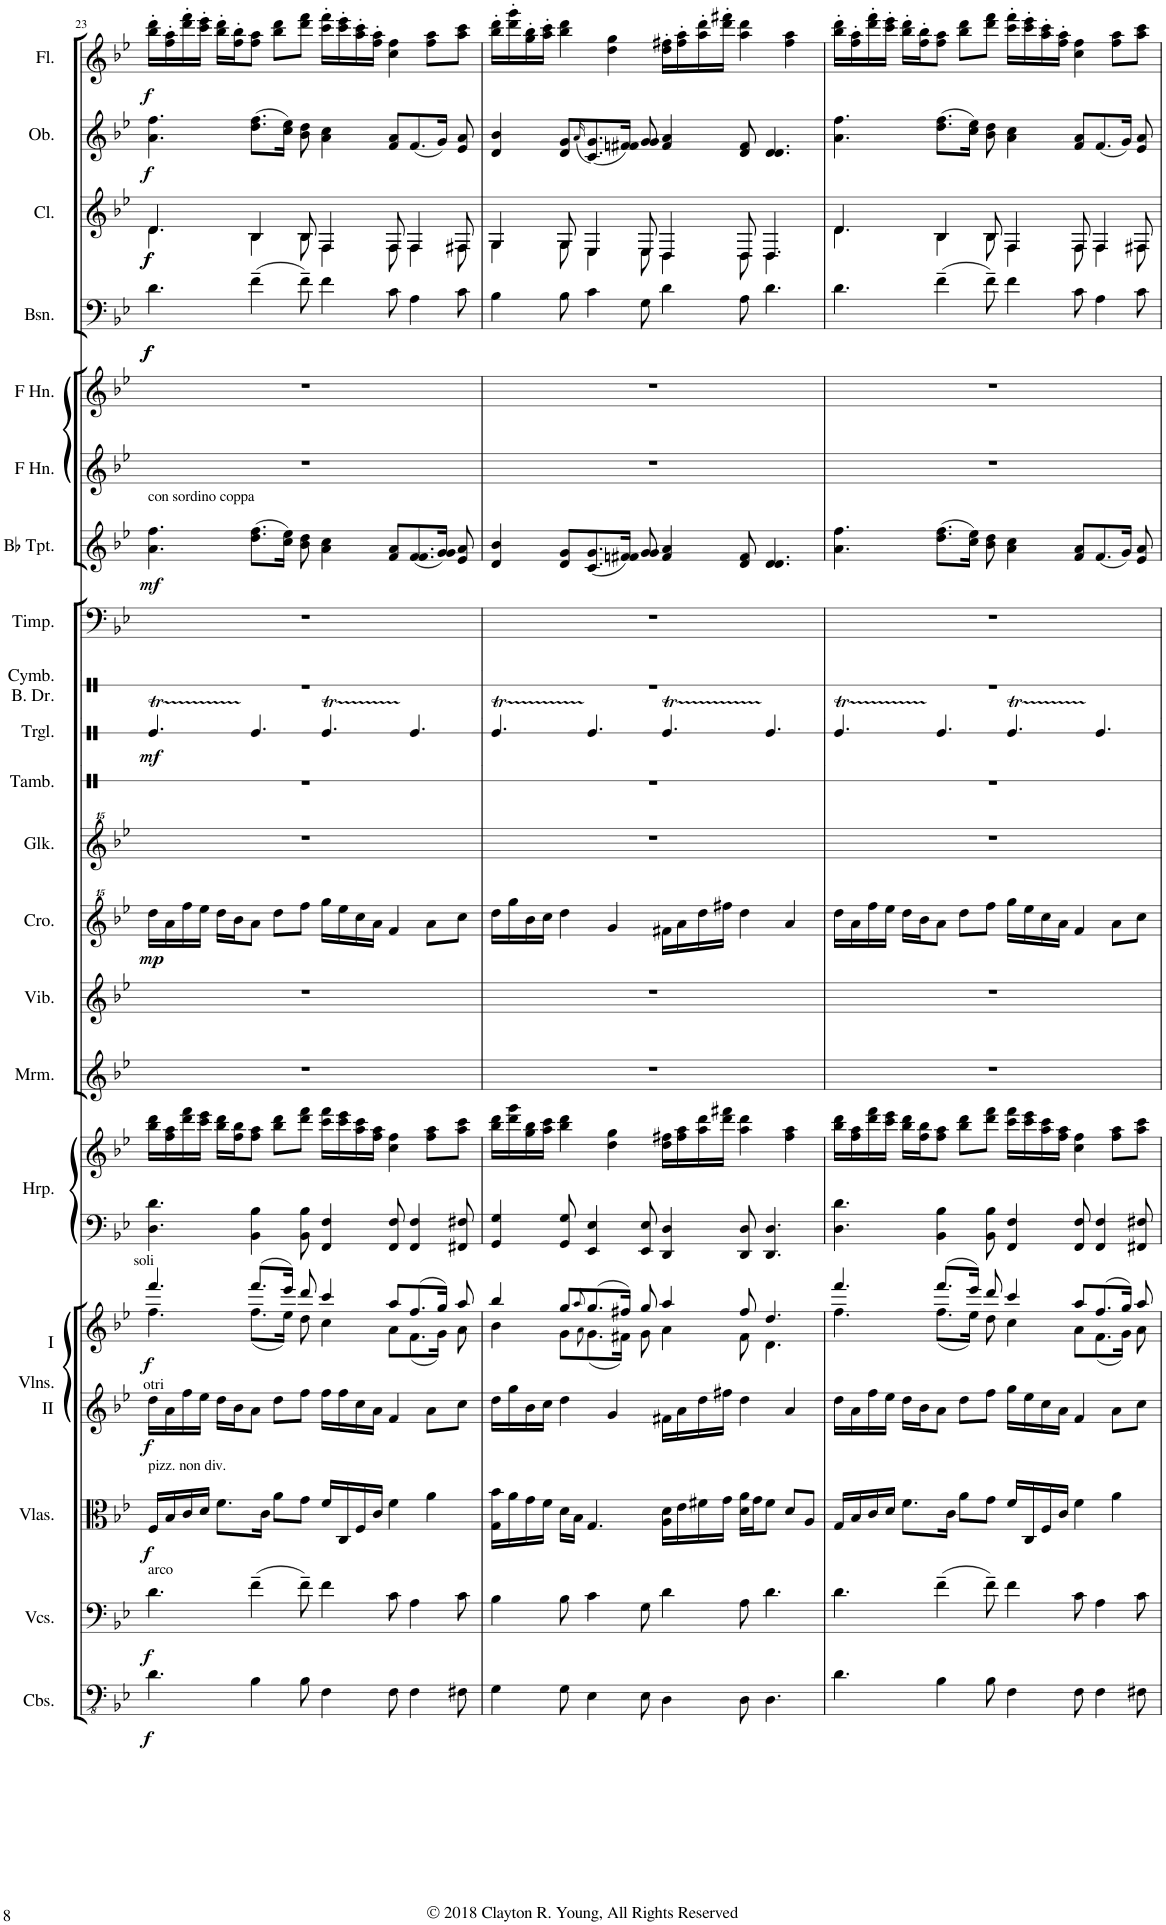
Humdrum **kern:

**kern	**dynam	**kern	**dynam	**kern	**dynam	**kern	**dynam	**kern	**dynam	**kern	**kern	**kern	**kern	**kern	**dynam	**kern	**kern	**kern	**dynam	**kern	**kern	**kern	**dynam	**kern	**kern	**kern	**dynam	**kern	**dynam	**kern	**dynam	**kern	**dynam
*part21	*part21	*part20	*part20	*part19	*part19	*part18	*part18	*part17	*part17	*part16	*part16	*part15	*part14	*part13	*part13	*part12	*part11	*part10	*part10	*part9	*part8	*part7	*part7	*part6	*part5	*part4	*part4	*part3	*part3	*part2	*part2	*part1	*part1
*staff22	*staff22	*staff21	*staff21	*staff20	*staff20	*staff19	*staff19	*staff18	*staff18	*staff17	*staff16	*staff15	*staff14	*staff13	*staff13	*staff12	*staff11	*staff10	*staff10	*staff9	*staff8	*staff7	*staff7	*staff6	*staff5	*staff4	*staff4	*staff3	*staff3	*staff2	*staff2	*staff1	*staff1
*I"Contrabasses	*	*I"Violoncellos	*	*I"Violas	*	*I"II	*	*I"I  Violins	*	*I"Harp	*	*I"Marimba	*I"Vibraphone	*I"Crotales	*	*I"Glockenspiel	*I"Tambourine	*I"Triangle	*	*I"Cymbals &amp; Bass Drum	*I"Timpani	*I"Bb Trumpet	*	*I"Horn in F	*I"Horn in F	*I"Bassoon	*	*I"Clarinet	*	*I"Oboe	*	*I"Flute	*
*I'Cbs.	*	*I'Vcs.	*	*I'Vlas.	*	*I'II	*	*I'I  Vlns.	*	*I'Hrp.	*	*I'Mrm.	*I'Vib.	*I'Cro.	*	*I'Glk.	*I'Tamb.	*I'Trgl.	*	*I'Cymb. B. Dr.	*I'Timp.	*I'Bb Tpt.	*	*	*	*I'Bsn.	*	*I'Cl.	*	*I'Ob.	*	*I'Fl.	*
!!LO:PB:g=z
*clefFv4	*	*clefF4	*	*clefC3	*	*clefG2	*	*clefG2	*	*clefF4	*clefG2	*clefG2	*clefG2	*clefG^^2	*	*clefG^^2	*clefX	*clefX	*	*clefX	*clefF4	*clefG2	*	*clefG2	*clefG2	*clefF4	*	*clefG2	*	*clefG2	*	*clefG2	*
*	*	*	*	*	*	*	*	*ITrd1c2	*	*ITrd5c9	*ITrd5c9	*	*	*	*	*	*	*	*	*	*	*ITrd7c12	*	*ITrd4c7	*	*	*	*	*	*	*	*	*
*k[b-e-]	*	*k[b-e-]	*	*k[b-e-]	*	*k[b-e-]	*	*k[b-e-]	*	*k[b-e-]	*k[b-e-]	*k[b-e-]	*k[b-e-]	*k[b-e-]	*	*k[b-e-]	*k[]	*k[]	*	*k[]	*k[b-e-]	*k[b-e-]	*	*k[b-e-]	*k[b-e-]	*k[b-e-]	*	*k[b-e-]	*	*k[b-e-]	*	*k[b-e-]	*
*M6/4	*	*M6/4	*	*M6/4	*	*M6/4	*	*M6/4	*	*M6/4	*M6/4	*M6/4	*M6/4	*M6/4	*	*M6/4	*M6/4	*M6/4	*	*M6/4	*M6/4	*M6/4	*	*M6/4	*M6/4	*M6/4	*	*M6/4	*	*M6/4	*	*M6/4	*
=23	=23	=23	=23	=23	=23	=23	=23	=23	=23	=23	=23	=23	=23	=23	=23	=23	=23	=23	=23	=23	=23	=23	=23	=23	=23	=23	=23	=23	=23	=23	=23	=23	=23
*	*	*	*	*	*	*	*	*^	*	*	*	*	*	*	*	*	*	*	*	*	*	*	*	*	*	*	*	*^	*	*	*	*	*
!	!	!	!	!	!	!	!	!	!	!	!	!	!	!	!	!	!	!	!	!	!	!	!LO:TX:a:t=con sordino coppa	!	!	!	!	!	!	!	!	!	!	!	!
!	!	!	!	!	!	!	!	!LO:TX:a:t=soli	!	!	!	!	!	!	!	!	!	!	!	!	!	!	!	!	!	!	!	!	!	!	!	!	!	!	!
!	!	!	!	!	!	!	!	!LO:TX:b:t=otri	!	!	!	!	!	!	!	!	!	!	!	!	!	!	!	!	!	!	!	!	!	!	!	!	!	!	!
!	!	!	!	!LO:TX:a:t=pizz. non div.	!	!	!	!	!	!	!	!	!	!	!	!	!	!	!	!	!	!	!	!	!	!	!	!	!	!	!	!	!	!	!
!	!	!LO:TX:a:t=arco	!	!	!	!	!	!	!	!	!	!	!	!	!	!	!	!	!	!	!	!	!	!	!	!	!	!	!	!	!	!	!	!	!
!	!LO:DY:b	!	!LO:DY:b	!	!LO:DY:b	!	!LO:DY:b	!	!	!LO:DY:b	!	!	!	!	!	!LO:DY:b	!	!	!	!LO:DY:b	!	!	!	!LO:DY:b	!	!	!	!LO:DY:b	!	!	!	!	!	!	!
!	!	!	!	!	!	!	!	!	!	!	!	!	!	!	!	!	!	!	!	!	!	!	!	!	!	!	!	!LO:DY:n=1:b	!	!	!LO:DY:b	!	!	!	!
!	!	!	!	!	!	!	!	!	!	!	!	!	!	!	!	!	!	!	!	!	!	!	!	!	!	!	!	!	!	!	!LO:DY:n=1:b	!	!LO:DY:b	!	!LO:DY:b
4.D\	f	4.d\	f	16F/LL	f	16dd\LL	f	4.fff/	4.ff\	f	4.D\ 4.d\	16bb-\ 16ddd\LL	1.r	1.r	16dddd\LL	mp	1.r	1.r	4.Ret/	mf	1.r	1.r	4.a\ 4.ff\	mf	1.r	1.r	4.d\	f f	4.d/	4.d\	f f	4.a\ 4.ff\	f	16bb-\' 16ddd\'LL	f
.	.	.	.	16B-/	.	16a\	.	.	.	.	.	16ff\ 16aa\	.	.	16aaa\	.	.	.	.	.	.	.	.	.	.	.	.	.	.	.	.	.	.	16ff\' 16aa\'	.
.	.	.	.	16c/	.	16ff\	.	.	.	.	.	16ddd\ 16fff\	.	.	16ffff\	.	.	.	.	.	.	.	.	.	.	.	.	.	.	.	.	.	.	16ddd\' 16fff\'	.
.	.	.	.	16d/JJ	.	16ee-\JJ	.	.	.	.	.	16ccc\ 16eee-\JJ	.	.	16eeee-\JJ	.	.	.	.	.	.	.	.	.	.	.	.	.	.	.	.	.	.	16ccc\' 16eee-\'JJ	.
.	.	.	.	8.f\L	.	16dd\LL	.	.	.	.	.	16bb-\ 16ddd\LL	.	.	16dddd\LL	.	.	.	.	.	.	.	.	.	.	.	.	.	.	.	.	.	.	16bb-\' 16ddd\'LL	.
.	.	.	.	.	.	16b-\J	.	.	.	.	.	16ff\ 16bb-\J	.	.	16bbb-\J	.	.	.	.	.	.	.	.	.	.	.	.	.	.	.	.	.	.	16ff\' 16bb-\'J	.
4BB-\	.	(4f~\	.	.	.	8a\J	.	(8.fff/L	(8.ff\L	.	4BB-\ 4B-\	8ff\ 8aa\J	.	.	8aaa\J	.	.	.	4.Re/	.	.	.	(8.dd\ 8.ff\L	.	.	.	(4f~\	.	4B-/	4B-\	.	(8.dd\ 8.ff\L	.	8ff\ 8aa\J	.
.	.	.	.	16c\Jk	.	.	.	.	.	.	.	.	.	.	.	.	.	.	.	.	.	.	.	.	.	.	.	.	.	.	.	.	.	.	.
.	.	.	.	8a\L	.	8dd\L	.	.	.	.	.	8bb-\ 8ddd\L	.	.	8dddd\L	.	.	.	.	.	.	.	.	.	.	.	.	.	.	.	.	.	.	8bb-\ 8ddd\L	.
.	.	.	.	.	.	.	.	16eee-/Jk)	16ee-\Jk)	.	.	.	.	.	.	.	.	.	.	.	.	.	16cc\ 16ee-\Jk)	.	.	.	.	.	.	.	.	16cc\ 16ee-\Jk)	.	.	.
8BB-\	.	8f~\)	.	8g\J	.	8ff\J	.	8ddd/	8dd\	.	8BB-\ 8B-\	8ddd\ 8fff\J	.	.	8ffff\J	.	.	.	.	.	.	.	8b-\ 8dd\	.	.	.	8f~\)	.	8B-/	8B-\	.	8b-\ 8dd\	.	8ddd\ 8fff\J	.
4FF\	.	4f\	.	16f/LL	.	16ff\LL	.	4ccc/	4cc\	.	4FF/ 4F/	16ccc\ 16fff\LL	.	.	16gggg\LL	.	.	.	4.Ret/	.	.	.	4a\ 4cc\	.	.	.	4f\	.	4F/	4F\	.	4a\ 4cc\	.	16ccc\' 16fff\'LL	.
.	.	.	.	16C/	.	16ff\	.	.	.	.	.	16ccc\ 16eee-\	.	.	16eeee-\	.	.	.	.	.	.	.	.	.	.	.	.	.	.	.	.	.	.	16ccc\' 16eee-\'	.
.	.	.	.	16F/	.	16cc\	.	.	.	.	.	16aa\ 16ccc\	.	.	16cccc\	.	.	.	.	.	.	.	.	.	.	.	.	.	.	.	.	.	.	16aa\' 16ccc\'	.
.	.	.	.	16c/JJ	.	16a\JJ	.	.	.	.	.	16ff\ 16aa\JJ	.	.	16aaa\JJ	.	.	.	.	.	.	.	.	.	.	.	.	.	.	.	.	.	.	16ff\' 16aa\'JJ	.
8FF\	.	8c\	.	4f\	.	4f/	.	8aa/L	8a\L	.	8FF/ 8F/	4cc\ 4ff\	.	.	4fff/	.	.	.	.	.	.	.	8f/ 8a/L	.	.	.	8c\	.	8F/	8F\	.	8f/ 8a/L	.	4cc\ 4ff\	.
4FF\	.	4A\	.	.	.	.	.	(8.ff/	(8.f\	.	4FF/ 4F/	.	.	.	.	.	.	.	4.Re/	.	.	.	(8.f/ 8.f/	.	.	.	4A\	.	4F/	4F\	.	(8.f/	.	.	.
.	.	.	.	4a\	.	8a\L	.	.	.	.	.	8ff\ 8aa\L	.	.	8aaa\L	.	.	.	.	.	.	.	.	.	.	.	.	.	.	.	.	.	.	8ff\ 8aa\L	.
.	.	.	.	.	.	.	.	16gg/Jk)	16g\Jk)	.	.	.	.	.	.	.	.	.	.	.	.	.	16g/ 16g/Jk)	.	.	.	.	.	.	.	.	16g/Jk)	.	.	.
8FF#X\	.	8c\	.	.	.	8cc\J	.	8aa/	8a\	.	8FF#X/ 8F#X/	8aa\ 8ccc\J	.	.	8cccc\J	.	.	.	.	.	.	.	8e-/ 8a/	.	.	.	8c\	.	8F#X/	8F#\	.	8e-/ 8a/	.	8aa\ 8ccc\J	.
=24	=24	=24	=24	=24	=24	=24	=24	=24	=24	=24	=24	=24	=24	=24	=24	=24	=24	=24	=24	=24	=24	=24	=24	=24	=24	=24	=24	=24	=24	=24	=24	=24	=24	=24	=24
4GG\	.	4B-\	.	16G\ 16b-\LL	.	16dd\LL	.	4bb-/	4b-\	.	4GG/ 4G/	16bb-\ 16ddd\LL	1.r	1.r	16dddd\LL	.	1.r	1.r	4.Ret/	.	1.r	1.r	4d/ 4b-/	.	1.r	1.r	4B-\	.	4G/	4G\	.	4d/ 4b-/	.	16bb-\' 16ddd\'LL	.
.	.	.	.	16a\	.	16gg\	.	.	.	.	.	16ddd\ 16ggg\	.	.	16gggg\	.	.	.	.	.	.	.	.	.	.	.	.	.	.	.	.	.	.	16ddd\' 16ggg\'	.
.	.	.	.	16g\	.	16b-\	.	.	.	.	.	16gg\ 16bb-\	.	.	16bbb-\	.	.	.	.	.	.	.	.	.	.	.	.	.	.	.	.	.	.	16gg\' 16bb-\'	.
.	.	.	.	16f\JJ	.	16cc\JJ	.	.	.	.	.	16aa\ 16ccc\JJ	.	.	16cccc\JJ	.	.	.	.	.	.	.	.	.	.	.	.	.	.	.	.	.	.	16aa\' 16ccc\'JJ	.
8GG\	.	8B-\	.	16d\LL	.	4dd\	.	8gg/L	8g\L	.	8GG/ 8G/	4bb-\ 4ddd\	.	.	4dddd\	.	.	.	.	.	.	.	8d/ 8g/L	.	.	.	8B-\	.	8G/	8G\	.	8d/ 8g/L	.	4bb-\ 4ddd\	.
.	.	.	.	16B-\JJ	.	.	.	.	.	.	.	.	.	.	.	.	.	.	.	.	.	.	.	.	.	.	.	.	.	.	.	.	.	.	.
.	.	.	.	.	.	.	.	8qaa/	8qa\	.	.	.	.	.	.	.	.	.	.	.	.	.	.	.	.	.	.	.	.	.	.	(16qa/	.	.	.
4EE-\	.	4c\	.	4.G/	.	.	.	(8.gg/	(8.g\	.	4EE-/ 4E-/	.	.	.	.	.	.	.	4.Re/	.	.	.	(8.c/ 8.g/	.	.	.	4c\	.	4E-/	4E-\	.	(8.c/ 8.g/)	.	.	.
.	.	.	.	.	.	4g/	.	.	.	.	.	4dd\ 4gg\	.	.	4ggg/	.	.	.	.	.	.	.	.	.	.	.	.	.	.	.	.	.	.	4dd\ 4gg\	.
.	.	.	.	.	.	.	.	16ff#X/Jk)	16f#X\Jk)	.	.	.	.	.	.	.	.	.	.	.	.	.	16fn/ 16f#X/Jk)	.	.	.	.	.	.	.	.	16fn/ 16f#X/Jk)	.	.	.
8EE-\	.	8G\	.	.	.	.	.	8gg/	8g\	.	8EE-/ 8E-/	.	.	.	.	.	.	.	.	.	.	.	8g/ 8g/	.	.	.	8G\	.	8E-/	8E-\	.	8g/ 8g/	.	.	.
4DD\	.	4d\	.	16A\ 16d\LL	.	16f#X\LL	.	4aa/	4a\	.	4DD/ 4D/	16dd\ 16ff#X\LL	.	.	16fff#X\LL	.	.	.	4.Ret/	.	.	.	4f#/ 4a/	.	.	.	4d\	.	4D/	4D\	.	4f#/ 4a/	.	16dd\' 16ff#X\'LL	.
.	.	.	.	16e-\	.	16a\	.	.	.	.	.	16ff#\ 16aa\	.	.	16aaa\	.	.	.	.	.	.	.	.	.	.	.	.	.	.	.	.	.	.	16ff#\' 16aa\'	.
.	.	.	.	16f#X\	.	16dd\	.	.	.	.	.	16aa\ 16ddd\	.	.	16dddd\	.	.	.	.	.	.	.	.	.	.	.	.	.	.	.	.	.	.	16aa\' 16ddd\'	.
.	.	.	.	16g\JJ	.	16ff#X\JJ	.	.	.	.	.	16ddd\ 16fff#X\JJ	.	.	16ffff#X\JJ	.	.	.	.	.	.	.	.	.	.	.	.	.	.	.	.	.	.	16ddd\' 16fff#X\'JJ	.
8DD\	.	8A\	.	16d\ 16a\LL	.	4dd\	.	8ff#/	8f#\	.	8DD/ 8D/	4aa\ 4ddd\	.	.	4dddd\	.	.	.	.	.	.	.	8d/ 8f#/	.	.	.	8A\	.	8D/	8D\	.	8d/ 8f#/	.	4aa\ 4ddd\	.
.	.	.	.	16g\J	.	.	.	.	.	.	.	.	.	.	.	.	.	.	.	.	.	.	.	.	.	.	.	.	.	.	.	.	.	.	.
4.DD\	.	4.d\	.	8f#\J	.	.	.	4.dd/	4.d\	.	4.DD/ 4.D/	.	.	.	.	.	.	.	4.Re/	.	.	.	4.d/ 4.d/	.	.	.	4.d\	.	4.D/	4.D\	.	4.d/ 4.d/	.	.	.
.	.	.	.	8d/L	.	4a/	.	.	.	.	.	4ff#\ 4aa\	.	.	4aaa/	.	.	.	.	.	.	.	.	.	.	.	.	.	.	.	.	.	.	4ff#\ 4aa\	.
.	.	.	.	8A/J	.	.	.	.	.	.	.	.	.	.	.	.	.	.	.	.	.	.	.	.	.	.	.	.	.	.	.	.	.	.	.
=25	=25	=25	=25	=25	=25	=25	=25	=25	=25	=25	=25	=25	=25	=25	=25	=25	=25	=25	=25	=25	=25	=25	=25	=25	=25	=25	=25	=25	=25	=25	=25	=25	=25	=25	=25
4.D\	.	4.d\	.	16G/LL	.	16dd\LL	.	4.fff/	4.ff\	.	4.D\ 4.d\	16bb-\ 16ddd\LL	1.r	1.r	16dddd\LL	.	1.r	1.r	4.Ret/	.	1.r	1.r	4.a\ 4.ff\	.	1.r	1.r	4.d\	.	4.d/	4.d\	.	4.a\ 4.ff\	.	16bb-\' 16ddd\'LL	.
.	.	.	.	16B-/	.	16a\	.	.	.	.	.	16ff\ 16aa\	.	.	16aaa\	.	.	.	.	.	.	.	.	.	.	.	.	.	.	.	.	.	.	16ff\' 16aa\'	.
.	.	.	.	16c/	.	16ff\	.	.	.	.	.	16ddd\ 16fff\	.	.	16ffff\	.	.	.	.	.	.	.	.	.	.	.	.	.	.	.	.	.	.	16ddd\' 16fff\'	.
.	.	.	.	16d/JJ	.	16ee-\JJ	.	.	.	.	.	16ccc\ 16eee-\JJ	.	.	16eeee-\JJ	.	.	.	.	.	.	.	.	.	.	.	.	.	.	.	.	.	.	16ccc\' 16eee-\'JJ	.
.	.	.	.	8.f\L	.	16dd\LL	.	.	.	.	.	16bb-\ 16ddd\LL	.	.	16dddd\LL	.	.	.	.	.	.	.	.	.	.	.	.	.	.	.	.	.	.	16bb-\' 16ddd\'LL	.
.	.	.	.	.	.	16b-\J	.	.	.	.	.	16ff\ 16bb-\J	.	.	16bbb-\J	.	.	.	.	.	.	.	.	.	.	.	.	.	.	.	.	.	.	16ff\' 16bb-\'J	.
4BB-\	.	(4f~\	.	.	.	8a\J	.	(8.fff/L	(8.ff\L	.	4BB-\ 4B-\	8ff\ 8aa\J	.	.	8aaa\J	.	.	.	4.Re/	.	.	.	(8.dd\ 8.ff\L	.	.	.	(4f~\	.	4B-/	4B-\	.	(8.dd\ 8.ff\L	.	8ff\ 8aa\J	.
.	.	.	.	16c\Jk	.	.	.	.	.	.	.	.	.	.	.	.	.	.	.	.	.	.	.	.	.	.	.	.	.	.	.	.	.	.	.
.	.	.	.	8a\L	.	8dd\L	.	.	.	.	.	8bb-\ 8ddd\L	.	.	8dddd\L	.	.	.	.	.	.	.	.	.	.	.	.	.	.	.	.	.	.	8bb-\ 8ddd\L	.
.	.	.	.	.	.	.	.	16eee-/Jk)	16ee-\Jk)	.	.	.	.	.	.	.	.	.	.	.	.	.	16cc\ 16ee-\Jk)	.	.	.	.	.	.	.	.	16cc\ 16ee-\Jk)	.	.	.
8BB-\	.	8f~\)	.	8g\J	.	8ff\J	.	8ddd/	8dd\	.	8BB-\ 8B-\	8ddd\ 8fff\J	.	.	8ffff\J	.	.	.	.	.	.	.	8b-\ 8dd\	.	.	.	8f~\)	.	8B-/	8B-\	.	8b-\ 8dd\	.	8ddd\ 8fff\J	.
4FF\	.	4f\	.	16f/LL	.	16gg\LL	.	4ccc/	4cc\	.	4FF/ 4F/	16ccc\ 16fff\LL	.	.	16gggg\LL	.	.	.	4.Ret/	.	.	.	4a\ 4cc\	.	.	.	4f\	.	4F/	4F\	.	4a\ 4cc\	.	16ccc\' 16fff\'LL	.
.	.	.	.	16C/	.	16ee-\	.	.	.	.	.	16ccc\ 16eee-\	.	.	16eeee-\	.	.	.	.	.	.	.	.	.	.	.	.	.	.	.	.	.	.	16ccc\' 16eee-\'	.
.	.	.	.	16F/	.	16cc\	.	.	.	.	.	16aa\ 16ccc\	.	.	16cccc\	.	.	.	.	.	.	.	.	.	.	.	.	.	.	.	.	.	.	16aa\' 16ccc\'	.
.	.	.	.	16c/JJ	.	16a\JJ	.	.	.	.	.	16ff\ 16aa\JJ	.	.	16aaa\JJ	.	.	.	.	.	.	.	.	.	.	.	.	.	.	.	.	.	.	16ff\' 16aa\'JJ	.
8FF\	.	8c\	.	4f\	.	4f/	.	8aa/L	8a\L	.	8FF/ 8F/	4cc\ 4ff\	.	.	4fff/	.	.	.	.	.	.	.	8f/ 8a/L	.	.	.	8c\	.	8F/	8F\	.	8f/ 8a/L	.	4cc\ 4ff\	.
4FF\	.	4A\	.	.	.	.	.	(8.ff/	(8.f\	.	4FF/ 4F/	.	.	.	.	.	.	.	4.Re/	.	.	.	(8.f/	.	.	.	4A\	.	4F/	4F\	.	(8.f/	.	.	.
.	.	.	.	4a\	.	8a\L	.	.	.	.	.	8ff\ 8aa\L	.	.	8aaa\L	.	.	.	.	.	.	.	.	.	.	.	.	.	.	.	.	.	.	8ff\ 8aa\L	.
.	.	.	.	.	.	.	.	16gg/Jk)	16g\Jk)	.	.	.	.	.	.	.	.	.	.	.	.	.	16g/Jk)	.	.	.	.	.	.	.	.	16g/Jk)	.	.	.
8FF#X\	.	8c\	.	.	.	8cc\J	.	8aa/	8a\	.	8FF#X/ 8F#X/	8aa\ 8ccc\J	.	.	8cccc\J	.	.	.	.	.	.	.	8e-/ 8a/	.	.	.	8c\	.	8F#X/	8F#\	.	8e-/ 8a/	.	8aa\ 8ccc\J	.
*	*	*	*	*	*	*	*	*v	*v	*	*	*	*	*	*	*	*	*	*	*	*	*	*	*	*	*	*	*	*v	*v	*	*	*	*	*
=	=	=	=	=	=	=	=	=	=	=	=	=	=	=	=	=	=	=	=	=	=	=	=	=	=	=	=	=	=	=	=	=	=
*-	*-	*-	*-	*-	*-	*-	*-	*-	*-	*-	*-	*-	*-	*-	*-	*-	*-	*-	*-	*-	*-	*-	*-	*-	*-	*-	*-	*-	*-	*-	*-	*-	*-
